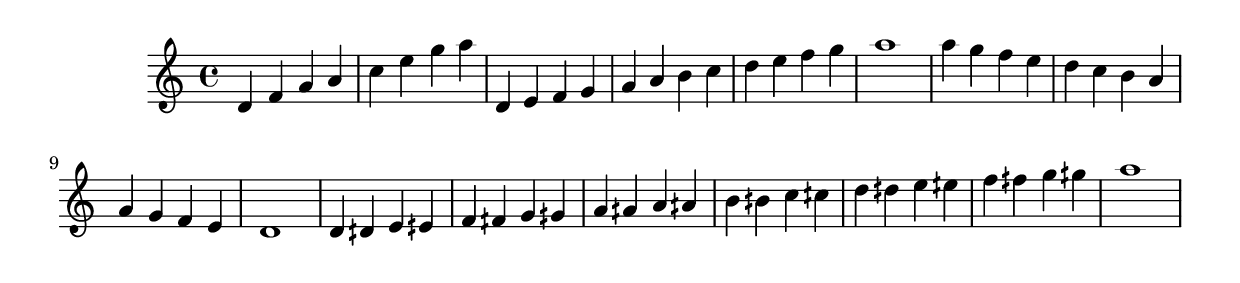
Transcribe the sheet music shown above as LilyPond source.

\version "2.11.65"

% Dodecaphonic notation, after Erv Wilson, but probably an earlier idea.

\include "english.ly"

% set the nominals to be 12-equal
#(ly:set-default-scale (ly:make-scale '#(0 1/2 1 3/2 2 5/2 3 7/2 4 9/2 5 11/2)))

% Set the pitches to 12-equal with enharmonic equivalences
% keep the original pitch names.
% Preserves quartertones as half-sharps.
dodecaPitchNames = #(map (lambda (pitchname)
             (let* (
                     (pitch (cdr pitchname))
                     (nominal-steps (vector-ref '#(0 2 4 5 7 9 11)
                                 (ly:pitch-notename pitch)))
                     (fractional-steps
                         (+ nominal-steps (* 2 (ly:pitch-alteration pitch))))
                     (steps (inexact->exact (floor fractional-steps)))
                    )
                 (cons (car pitchname)
                     (ly:make-pitch
                         (ly:pitch-octave pitch)
                         steps
                         (/ (- fractional-steps steps) 2)))))
         pitchnames)

#(ly:parser-set-note-names parser dodecaPitchNames)

\layout {
  \context {
    \Score
    \override StaffSymbol #'line-positions = #'(-5 -3 0 2 4)
    % hack to suppress ledger line, seems to have a lower limit
    \override StaffSymbol #'ledger-line-thickness = #'(0.0006 . 0)
  }
}
\score{
    \new Staff
    \relative c' {
        c d e f g a b c
        c, cs d ds e f fs g gs a as b c1
        c4 b bf a af g gf f e ef d df c1
        c4 cqs cs dqf d dqs ds eqf e eqs f fqs fs gqf g gqs gs aqf a aqs as bqf b bqs c1
        }
    \layout{}
    \midi{}
}
